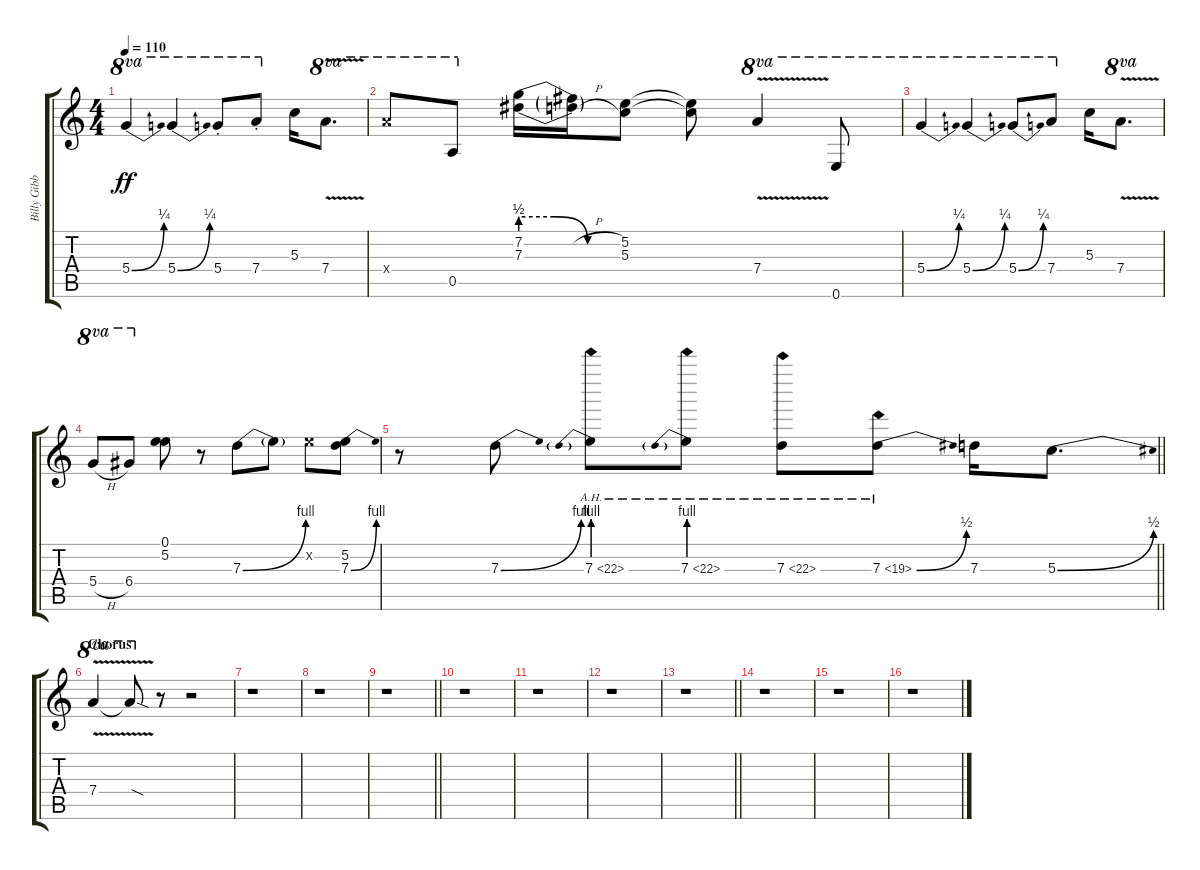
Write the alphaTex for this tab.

\track ("Billy Gibbons-Overdriven Gtr." "Billy Gibb") {instrument overdrivenguitar}
\staff {score tabs}
\tuning (E4 B3 G3 D4 A3 E3) {hide}
\ts (4 4)
\tempo 110
\clef g2
\ks c
5.4{be (bend 0 0 60 1)}.4{ot 8va dy ff} 5.4{be (bend 0 0 60 1)}.4{ot 8va} 5.4{st}.8{ot 8va} 7.4{st}.8{ot 8va} 5.3.16 7.4{v}.8{d ot 8va} |
7.4{x}.8{ot 8va} 0.5.8{ot 8va} (7.2{be (custom 0 2 20 2 40 0 60 0)} 7.3{be (custom 0 2 20 2 40 0 60 0)}).16 (7.2{h t} 7.3{h t}).16 (5.2 5.3).8 (5.2{t} 5.3{t}).8 7.4{v}.4{ot 8va} 0.6.8{ot 8va} |
5.4{be (bend 0 0 60 1)}.4{ot 8va} 5.4{be (bend 0 0 60 1)}.4{ot 8va} 5.4{be (bend 0 0 60 1)}.8{ot 8va} 7.4.8{ot 8va} 5.3.16 7.4{v}.8{d ot 8va} |
5.4{h}.8{ot 8va} 6.4.8{ot 8va} (0.1 5.2).8 r.8 7.3{be (bend 0 0 60 4)}.8 7.3{t}.8 5.2{x}.8 (5.2 7.3{be (bend 0 0 60 4)}).8 |
\barLineRight lightlight
r.8 7.3{be (bend 0 0 60 4)}.8 7.3{be (prebend 0 4 60 4) ah 15}.8 7.3{be (prebend 0 4 60 4) ah 15}.8 7.3{ah 15}.8 7.3{be (bend 0 0 60 2) ah 12}.8 7.3.16 5.3{be (bend 0 0 60 2)}.8{d} |
\section ("" "Chorus")
7.4{v}.4{ot 8va} 7.4{sod t}.8{ot 8va} r.8 r.2 |
r.1 |
r.1 |
\barLineRight lightlight
r.1 |
r.1 |
r.1 |
r.1 |
\barLineRight lightlight
r.1 |
r.1 |
r.1 |
r.1
